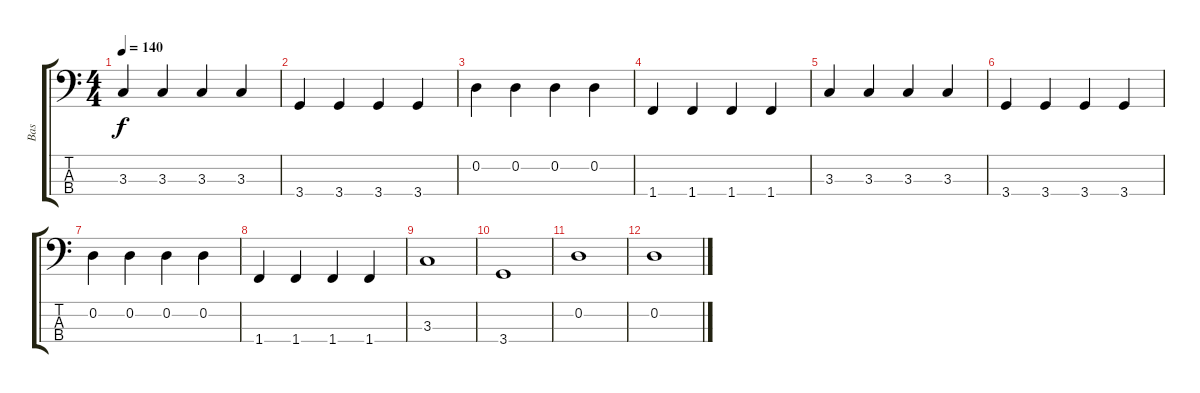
\track ("Bas" "Bas") {instrument electricbassfinger}
\staff {score tabs}
\tuning (G2 D2 A1 E1) {hide}
\ts (4 4)
\tempo 140
\clef f4
\ks c
3.3.4{dy f} 3.3.4 3.3.4 3.3.4 |
3.4.4 3.4.4 3.4.4 3.4.4 |
0.2.4 0.2.4 0.2.4 0.2.4 |
1.4.4 1.4.4 1.4.4 1.4.4 |
3.3.4 3.3.4 3.3.4 3.3.4 |
3.4.4 3.4.4 3.4.4 3.4.4 |
0.2.4 0.2.4 0.2.4 0.2.4 |
1.4.4 1.4.4 1.4.4 1.4.4 |
3.3.1 |
3.4.1 |
0.2.1 |
0.2.1
